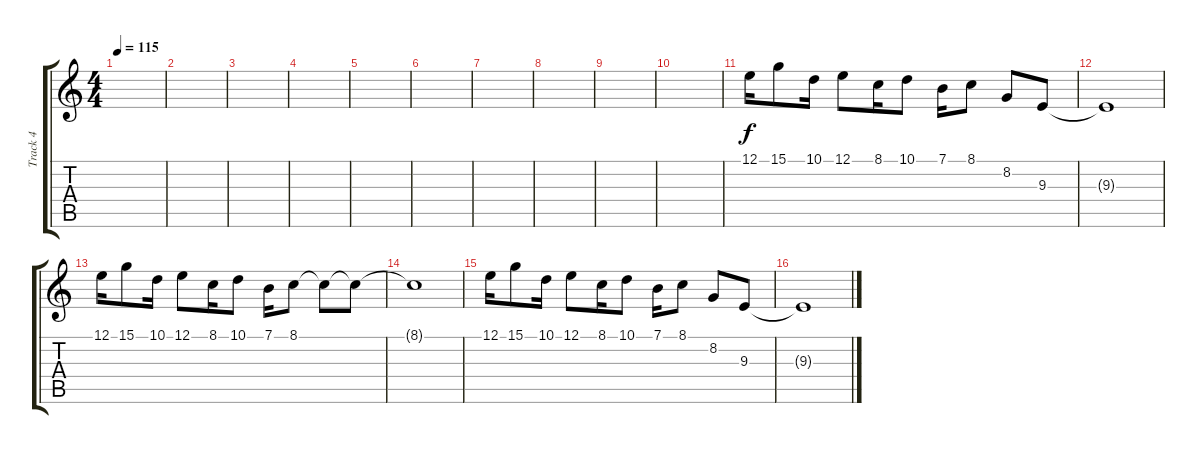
\track ("Track 4" "Track 4") {instrument flute}
\staff {score tabs}
\tuning (E4 B3 G3 D3 A2 E2) {hide}
\ts (4 4)
\tempo 115
\clef g2
\ks c
|
|
|
|
|
|
|
|
|
|
12.1.16 15.1.8 10.1.16 12.1.8 8.1.16 10.1.8 7.1.16 8.1.8 8.2.8 9.3.8 |
9.3{t}.1 |
12.1.16 15.1.8 10.1.16 12.1.8 8.1.16 10.1.8 7.1.16 8.1.8 8.1{t}.8 8.1{t}.8 |
8.1{t}.1 |
12.1.16 15.1.8 10.1.16 12.1.8 8.1.16 10.1.8 7.1.16 8.1.8 8.2.8 9.3.8 |
9.3{t}.1
